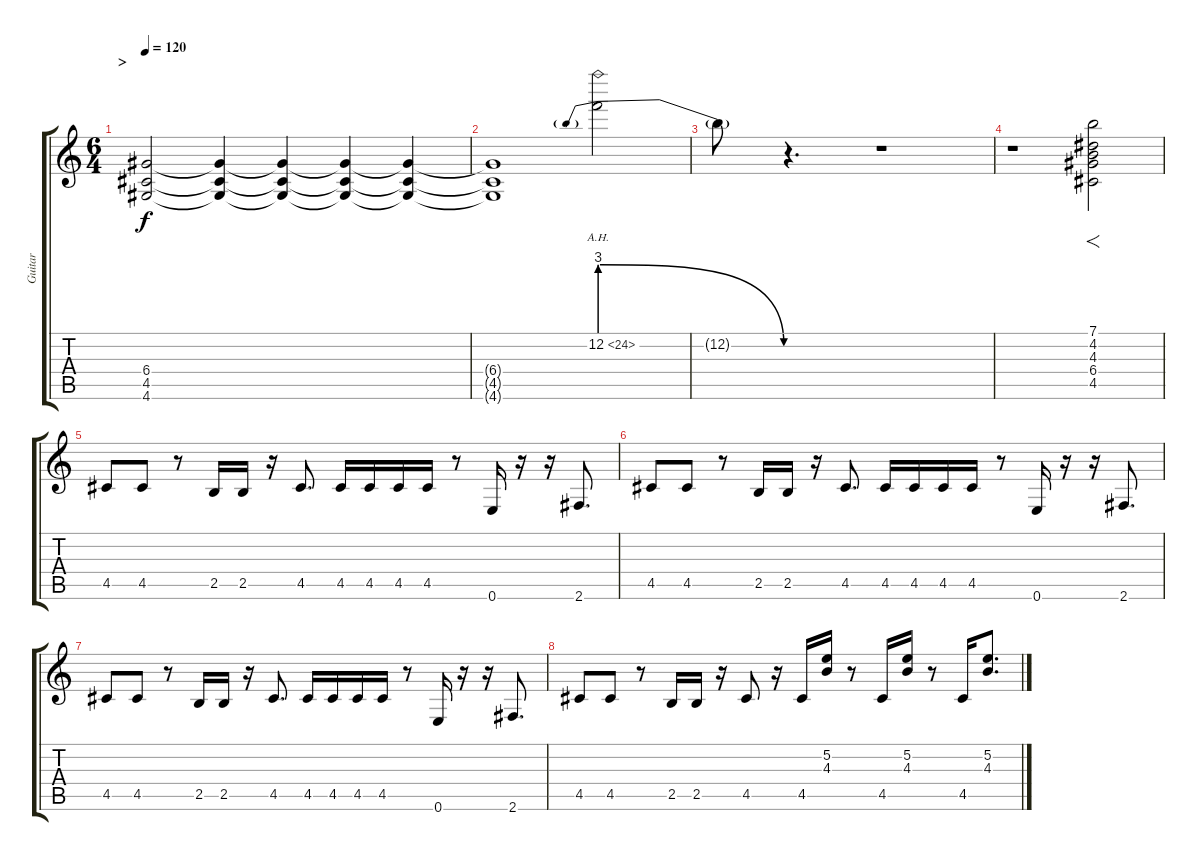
\track ("Guitar" "Guitar") {instrument distortionguitar}
\staff {score tabs}
\tuning (E4 B3 G3 D3 A2 E2) {hide}
\ts (6 4)
\section ("" ">")
\tempo 128
\tempo 120
\clef g2
\ks c
(6.4 4.5 4.6).2{dy f} (6.4{t} 4.5{t} 4.6{t}).4 (6.4{t} 4.5{t} 4.6{t}).4 (6.4{t} 4.5{t} 4.6{t}).4 (6.4{t} 4.5{t} 4.6{t}).4 |
(6.4{t} 4.5{t} 4.6{t}).1 12.2{be (prebendrelease 0 12 60 0) ah 12}.2 |
12.2{t}.8 r.4{d} r.1 |
r.1 (7.1 4.2 4.3 6.4 4.5).2{f} |
4.5.8{volume 14 instrument electricguitarclean} 4.5.8 r.8 2.5.16 2.5.16 r.16 4.5.8{d} 4.5.16 4.5.16 4.5.16 4.5.16 r.8 0.6.16 r.16 r.16 2.6.8{d} |
4.5.8 4.5.8 r.8 2.5.16 2.5.16 r.16 4.5.8{d} 4.5.16 4.5.16 4.5.16 4.5.16 r.8 0.6.16 r.16 r.16 2.6.8{d} |
4.5.8 4.5.8 r.8 2.5.16 2.5.16 r.16 4.5.8{d} 4.5.16 4.5.16 4.5.16 4.5.16 r.8 0.6.16 r.16 r.16 2.6.8{d} |
4.5.8 4.5.8 r.8 2.5.16 2.5.16 r.16 4.5.8 r.16 4.5.16 (5.2 4.3).16 r.8 4.5.16 (5.2 4.3).16 r.8 4.5.16 (5.2 4.3).8{d}
